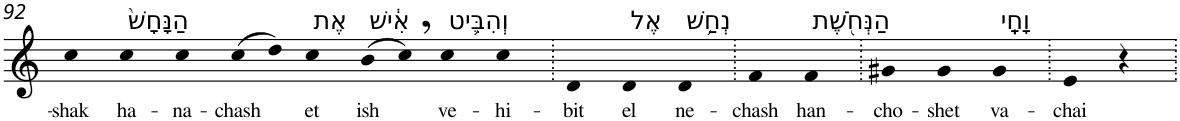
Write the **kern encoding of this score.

**kern	**text
*part1	*part1
*staff1	*staff1
*I"Piano	*
*I'Pno	*
!!LO:PB:g=z
*clefG2	*
*k[]	*
=92	=92
!	!LO:LY:b
4cc	-shak
!LO:TX:a:t=הַנָּחָשׁ֙	!
!	!LO:LY:b
4cc	ha-
!	!LO:LY:b
4cc	-na-
!	!LO:LY:b
(>8cc	-chash
8dd)	.
!LO:TX:a:t=אֶת	!
!	!LO:LY:b
4cc	et
!LO:TX:a:t=אִ֔ישׁ	!
!	!LO:LY:b
(>8b	ish
8cc,)	.
!LO:TX:a:t=וְהִבִּ֛יט	!
!	!LO:LY:b
4cc	ve-
!	!LO:LY:b
4cc	-hi-
=93.	=93.
!	!LO:LY:b
4d	-bit
!LO:TX:a:t=אֶל	!
!	!LO:LY:b
4d	el
!LO:TX:a:t=נְחַ֥שׁ	!
!	!LO:LY:b
4d	ne-
=94.	=94.
!	!LO:LY:b
4f	-chash
!LO:TX:a:t=הַנְּחֹ֖שֶׁת	!
!	!LO:LY:b
4f	han-
=95.	=95.
!	!LO:LY:b
4g#X	-cho-
!	!LO:LY:b
4g#	-shet
!LO:TX:a:t=וָחָֽי	!
!	!LO:LY:b
4g#	va-
=96.	=96.
!	!LO:LY:b
4e	-chai
4r	.
=.	=.
*-	*-
